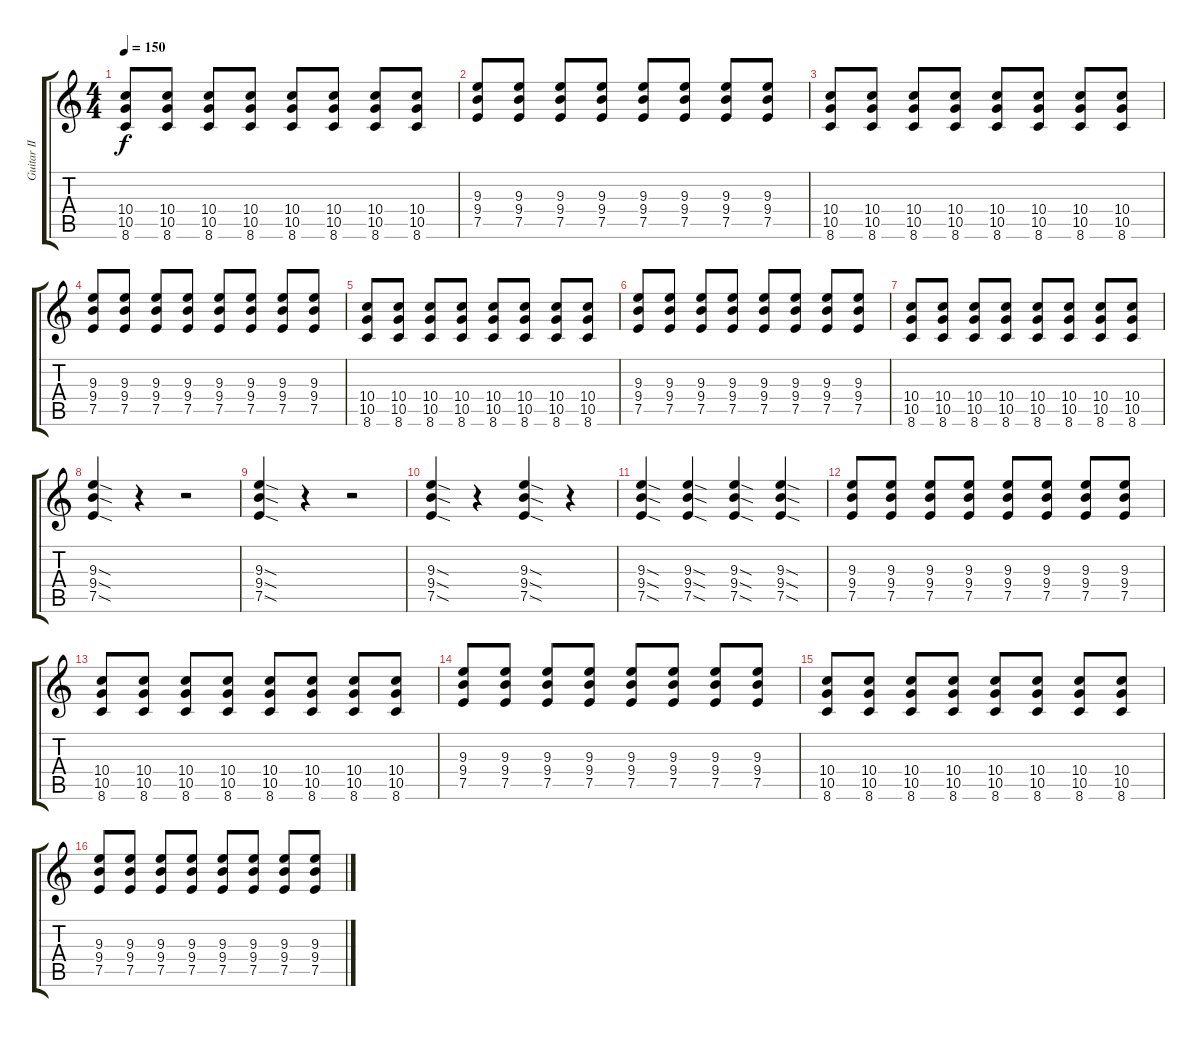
\track ("Guitar II (Rythm)" "Guitar II ") {instrument overdrivenguitar}
\staff {score tabs}
\tuning (E4 B3 G3 D3 A2 E2) {hide}
\ts (4 4)
\tempo 150
\clef g2
\ks c
(10.4 10.5 8.6).8{dy f} (10.4 10.5 8.6).8 (10.4 10.5 8.6).8 (10.4 10.5 8.6).8 (10.4 10.5 8.6).8 (10.4 10.5 8.6).8 (10.4 10.5 8.6).8 (10.4 10.5 8.6).8 |
(9.3 9.4 7.5).8 (9.3 9.4 7.5).8 (9.3 9.4 7.5).8 (9.3 9.4 7.5).8 (9.3 9.4 7.5).8 (9.3 9.4 7.5).8 (9.3 9.4 7.5).8 (9.3 9.4 7.5).8 |
(10.4 10.5 8.6).8 (10.4 10.5 8.6).8 (10.4 10.5 8.6).8 (10.4 10.5 8.6).8 (10.4 10.5 8.6).8 (10.4 10.5 8.6).8 (10.4 10.5 8.6).8 (10.4 10.5 8.6).8 |
(9.3 9.4 7.5).8 (9.3 9.4 7.5).8 (9.3 9.4 7.5).8 (9.3 9.4 7.5).8 (9.3 9.4 7.5).8 (9.3 9.4 7.5).8 (9.3 9.4 7.5).8 (9.3 9.4 7.5).8 |
(10.4 10.5 8.6).8 (10.4 10.5 8.6).8 (10.4 10.5 8.6).8 (10.4 10.5 8.6).8 (10.4 10.5 8.6).8 (10.4 10.5 8.6).8 (10.4 10.5 8.6).8 (10.4 10.5 8.6).8 |
(9.3 9.4 7.5).8 (9.3 9.4 7.5).8 (9.3 9.4 7.5).8 (9.3 9.4 7.5).8 (9.3 9.4 7.5).8 (9.3 9.4 7.5).8 (9.3 9.4 7.5).8 (9.3 9.4 7.5).8 |
(10.4 10.5 8.6).8 (10.4 10.5 8.6).8 (10.4 10.5 8.6).8 (10.4 10.5 8.6).8 (10.4 10.5 8.6).8 (10.4 10.5 8.6).8 (10.4 10.5 8.6).8 (10.4 10.5 8.6).8 |
(9.3{sod} 9.4{sod} 7.5{sod}).4 r.4 r.2 |
(9.3{sod} 9.4{sod} 7.5{sod}).4 r.4 r.2 |
(9.3{sod} 9.4{sod} 7.5{sod}).4 r.4 (9.3{sod} 9.4{sod} 7.5{sod}).4 r.4 |
(9.3{sod} 9.4{sod} 7.5{sod}).4 (9.3{sod} 9.4{sod} 7.5{sod}).4 (9.3{sod} 9.4{sod} 7.5{sod}).4 (9.3{sod} 9.4{sod} 7.5{sod}).4 |
(9.3 9.4 7.5).8 (9.3 9.4 7.5).8 (9.3 9.4 7.5).8 (9.3 9.4 7.5).8 (9.3 9.4 7.5).8 (9.3 9.4 7.5).8 (9.3 9.4 7.5).8 (9.3 9.4 7.5).8 |
(10.4 10.5 8.6).8 (10.4 10.5 8.6).8 (10.4 10.5 8.6).8 (10.4 10.5 8.6).8 (10.4 10.5 8.6).8 (10.4 10.5 8.6).8 (10.4 10.5 8.6).8 (10.4 10.5 8.6).8 |
(9.3 9.4 7.5).8 (9.3 9.4 7.5).8 (9.3 9.4 7.5).8 (9.3 9.4 7.5).8 (9.3 9.4 7.5).8 (9.3 9.4 7.5).8 (9.3 9.4 7.5).8 (9.3 9.4 7.5).8 |
(10.4 10.5 8.6).8 (10.4 10.5 8.6).8 (10.4 10.5 8.6).8 (10.4 10.5 8.6).8 (10.4 10.5 8.6).8 (10.4 10.5 8.6).8 (10.4 10.5 8.6).8 (10.4 10.5 8.6).8 |
(9.3 9.4 7.5).8 (9.3 9.4 7.5).8 (9.3 9.4 7.5).8 (9.3 9.4 7.5).8 (9.3 9.4 7.5).8 (9.3 9.4 7.5).8 (9.3 9.4 7.5).8 (9.3 9.4 7.5).8
